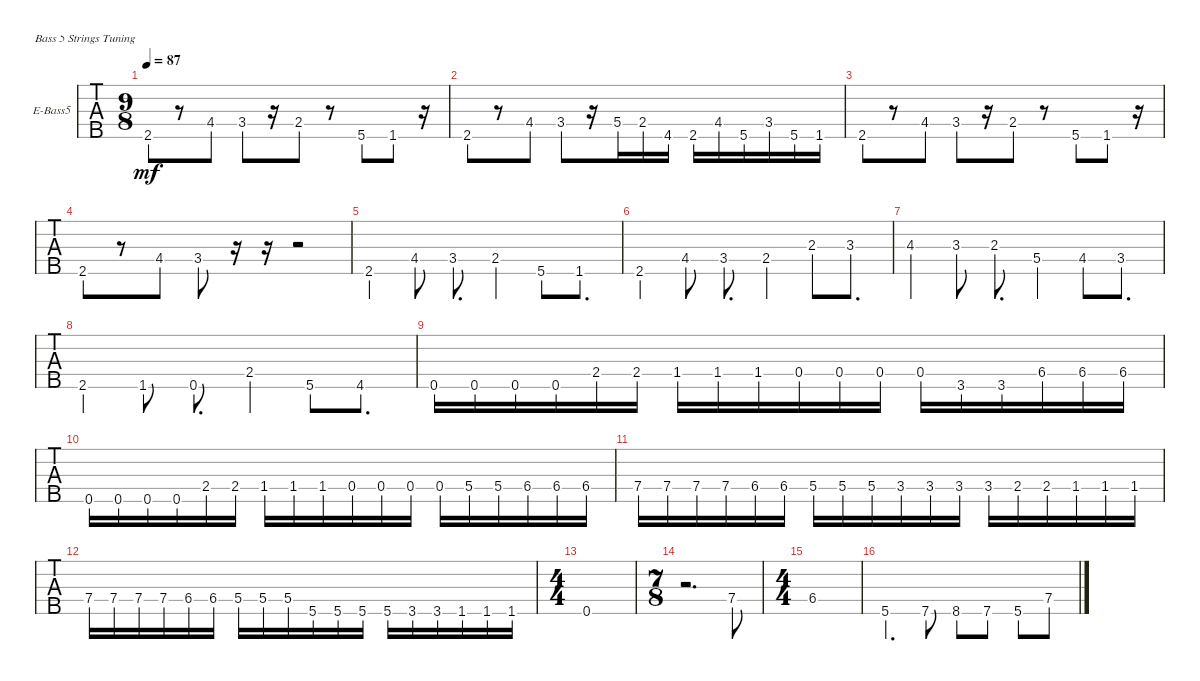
\defaultSystemsLayout 4
\bracketExtendMode groupsimilarinstruments
\firstSystemTrackNameOrientation horizontal
\otherSystemsTrackNameOrientation horizontal
\track ("Electric Bass" "E-Bass5") {instrument electricbassfinger}
\staff {tabs}
\tuning (G2 D2 A1 E1 B0)
\ts (9 8)
\tempo 87
\clef f4
\ks c
2.5.8{dy mf} r.8 4.4.8 3.4.8 r.16 2.4.8 r.8 5.5.8 1.5.8 r.16 |
2.5.8 r.8 4.4.8 3.4.8 r.16 5.4.16 2.4.16 4.5.16 2.5.16 4.4.16 5.5.16 3.4.16 5.5.16 1.5.16 |
2.5.8 r.8 4.4.8 3.4.8 r.16 2.4.8 r.8 5.5.8 1.5.8 r.16 |
2.5.8 r.8 4.4.8 3.4.8 r.16 r.16 r.2 |
2.5.4 4.4.8 3.4.8{d} 2.4.4 5.5.8 1.5.8{d} |
2.5.4 4.4.8 3.4.8{d} 2.4.4 2.3.8 3.3.8{d} |
4.3.4 3.3.8 2.3.8{d} 5.4.4 4.4.8 3.4.8{d} |
2.5.4 1.5.8 0.5.8{d} 2.4.4 5.5.8 4.5.8{d} |
0.5.16 0.5.16 0.5.16 0.5.16 2.4.16 2.4.16 1.4.16 1.4.16 1.4.16 0.4.16 0.4.16 0.4.16 0.4.16 3.5.16 3.5.16 6.4.16 6.4.16 6.4.16 |
0.5.16 0.5.16 0.5.16 0.5.16 2.4.16 2.4.16 1.4.16 1.4.16 1.4.16 0.4.16 0.4.16 0.4.16 0.4.16 5.4.16 5.4.16 6.4.16 6.4.16 6.4.16 |
7.4.16 7.4.16 7.4.16 7.4.16 6.4.16 6.4.16 5.4.16 5.4.16 5.4.16 3.4.16 3.4.16 3.4.16 3.4.16 2.4.16 2.4.16 1.4.16 1.4.16 1.4.16 |
7.4.16 7.4.16 7.4.16 7.4.16 6.4.16 6.4.16 5.4.16 5.4.16 5.4.16 5.5.16 5.5.16 5.5.16 5.5.16 3.5.16 3.5.16 1.5.16 1.5.16 1.5.16 |
\ts (4 4)
0.5.1 |
\ts (7 8)
r.2{d} 7.4.8 |
\ts (4 4)
6.4.1 |
5.5.4{d} 7.5.8 8.5.8 7.5.8 5.5.8 7.4.8
